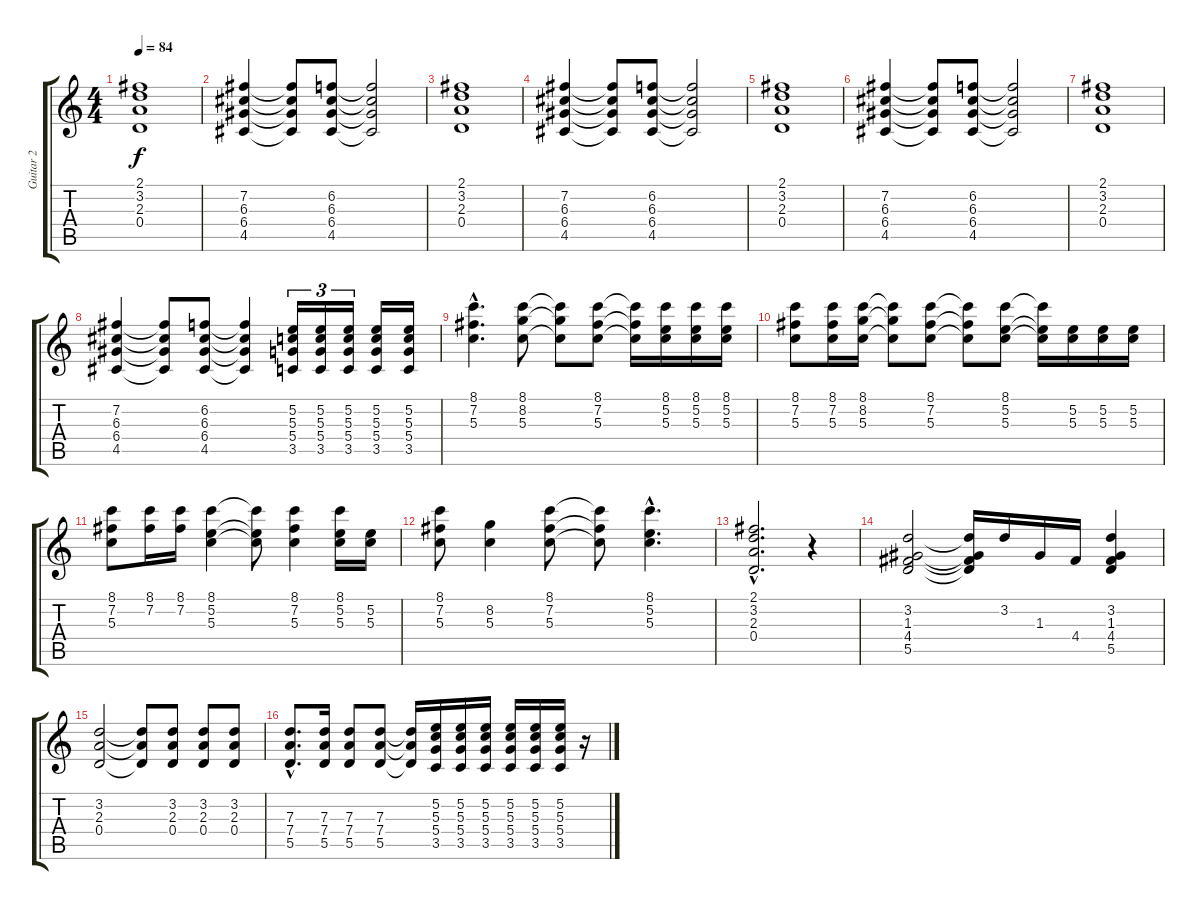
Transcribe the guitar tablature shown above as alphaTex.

\track ("Guitar 2" "Guitar 2") {instrument acousticguitarsteel}
\staff {score tabs}
\tuning (E4 B3 G3 D3 A2 E2) {hide}
\ts (4 4)
\tempo 84
\clef g2
\ks c
(2.1 3.2 2.3 0.4).1{dy f instrument acousticguitarsteel} |
(7.2 6.3 6.4 4.5).4 (7.2{t} 6.3{t} 6.4{t} 4.5{t}).8 (6.2 6.3 6.4 4.5).8 (6.2{t} 6.3{t} 6.4{t} 4.5{t}).2 |
(2.1 3.2 2.3 0.4).1 |
(7.2 6.3 6.4 4.5).4 (7.2{t} 6.3{t} 6.4{t} 4.5{t}).8 (6.2 6.3 6.4 4.5).8 (6.2{t} 6.3{t} 6.4{t} 4.5{t}).2 |
(2.1 3.2 2.3 0.4).1 |
(7.2 6.3 6.4 4.5).4 (7.2{t} 6.3{t} 6.4{t} 4.5{t}).8 (6.2 6.3 6.4 4.5).8 (6.2{t} 6.3{t} 6.4{t} 4.5{t}).2 |
(2.1 3.2 2.3 0.4).1 |
(7.2 6.3 6.4 4.5).4 (7.2{t} 6.3{t} 6.4{t} 4.5{t}).8 (6.2 6.3 6.4 4.5).8 (6.2{t} 6.3{t} 6.4{t} 4.5{t}).4 (5.2 5.3 5.4 3.5).16{tu (3 2)} (5.2 5.3 5.4 3.5).16{tu (3 2)} (5.2 5.3 5.4 3.5).16{tu (3 2)} (5.2 5.3 5.4 3.5).16 (5.2 5.3 5.4 3.5).16 |
(8.1{hac} 7.2{hac} 5.3{hac}).4{d} (8.1 8.2 5.3).8 (8.1{t} 8.2{t} 5.3{t}).8 (8.1 7.2 5.3).8 (8.1{t} 7.2{t} 5.3{t}).16 (8.1 5.2 5.3).16 (8.1 5.2 5.3).16 (8.1 5.2 5.3).16 |
(8.1 7.2 5.3).8 (8.1 7.2 5.3).16 (8.1 8.2 5.3).16 (8.1{t} 8.2{t} 5.3{t}).8 (8.1 7.2 5.3).8 (8.1{t} 7.2{t} 5.3{t}).8 (8.1 5.2 5.3).8 (8.1{t} 5.2{t} 5.3{t}).16 (5.2 5.3).16 (5.2 5.3).16 (5.2 5.3).16 |
(8.1 7.2 5.3).8 (8.1 7.2).16 (8.1 7.2).16 (8.1 5.2 5.3).4 (8.1{t} 5.2{t} 5.3{t}).8 (8.1 7.2 5.3).4 (8.1 5.2 5.3).16 (5.2 5.3).16 |
(8.1 7.2 5.3).8 (8.2 5.3).4 (8.1 7.2 5.3).8 (8.1{t} 7.2{t} 5.3{t}).8 (8.1{hac} 5.2{hac} 5.3{hac}).4{d} |
(2.1{hac} 3.2{hac} 2.3{hac} 0.4{hac}).2{d} r.4 |
(3.2 1.3 4.4 5.5).2 (3.2{t} 1.3{t} 4.4{t} 5.5{t}).16 3.2.16 1.3.16 4.4.16 (3.2 1.3 4.4 5.5).4 |
(3.2 2.3 0.4).2 (3.2{t} 2.3{t} 0.4{t}).8 (3.2 2.3 0.4).8 (3.2 2.3 0.4).8 (3.2 2.3 0.4).8 |
(7.3{hac} 7.4{hac} 5.5{hac}).8{d} (7.3 7.4 5.5).16 (7.3 7.4 5.5).8 (7.3 7.4 5.5).8 (7.3{t} 7.4{t} 5.5{t}).16 (5.2 5.3 5.4 3.5).16 (5.2 5.3 5.4 3.5).16 (5.2 5.3 5.4 3.5).16 (5.2 5.3 5.4 3.5).16 (5.2 5.3 5.4 3.5).16 (5.2 5.3 5.4 3.5).16 r.16
